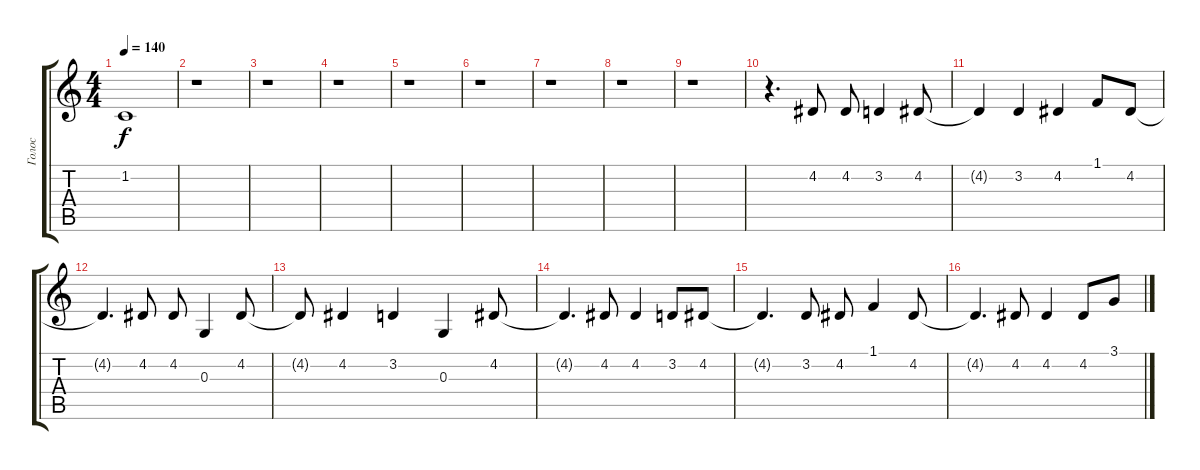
\track ("Голос" "Голос") {instrument acousticgrandpiano}
\staff {score tabs}
\tuning (E4 B3 G3 D3 A2 E2) {hide}
\ts (4 4)
\tempo 140
\clef g2
\ks c
1.2{t}.1{dy f} |
r.1 |
r.1 |
r.1 |
r.1 |
r.1 |
r.1 |
r.1 |
r.1 |
r.4{d} 4.2.8 4.2.8 3.2.4 4.2.8 |
4.2{t}.4 3.2.4 4.2.4 1.1.8 4.2.8 |
4.2{t}.4{d} 4.2.8 4.2.8 0.3.4 4.2.8 |
4.2{t}.8 4.2.4 3.2.4 0.3.4 4.2.8 |
4.2{t}.4{d} 4.2.8 4.2.4 3.2.8 4.2.8 |
4.2{t}.4{d} 3.2.8 4.2.8 1.1.4 4.2.8 |
4.2{t}.4{d} 4.2.8 4.2.4 4.2.8 3.1.8
